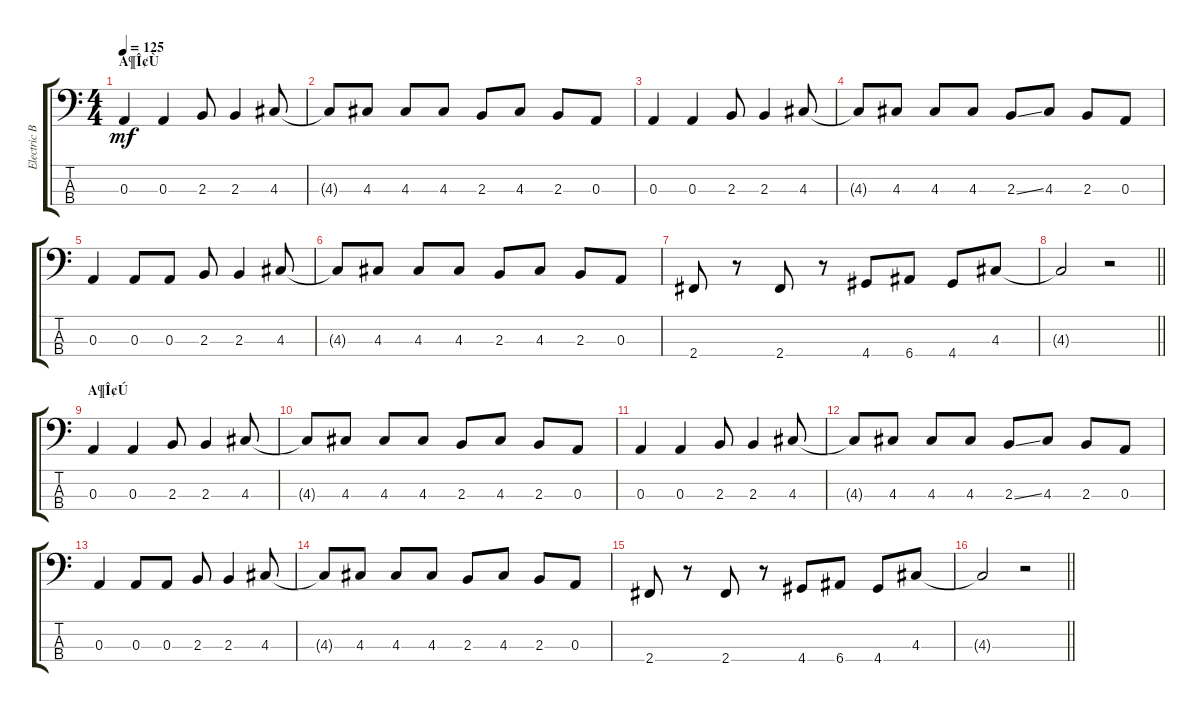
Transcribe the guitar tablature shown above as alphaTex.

\track ("Electric Bass" "Electric B") {instrument electricbassfinger}
\staff {score tabs}
\tuning (G2 D2 A1 E1) {hide}
\ts (4 4)
\section ("" "A¶Î¢Ù")
\tempo 125
\clef f4
\ks c
0.3.4{dy mf} 0.3.4 2.3.8 2.3.4 4.3.8 |
4.3{t}.8 4.3.8 4.3.8 4.3.8 2.3.8 4.3.8 2.3.8 0.3.8 |
0.3.4 0.3.4 2.3.8 2.3.4 4.3.8 |
4.3{t}.8 4.3.8 4.3.8 4.3.8 2.3{ss}.8 4.3.8 2.3.8 0.3.8 |
0.3.4 0.3.8 0.3.8 2.3.8 2.3.4 4.3.8 |
4.3{t}.8 4.3.8 4.3.8 4.3.8 2.3.8 4.3.8 2.3.8 0.3.8 |
2.4.8 r.8 2.4.8 r.8 4.4.8 6.4.8 4.4.8 4.3.8 |
\barLineRight lightlight
4.3{t}.2 r.2 |
\section ("" "A¶Î¢Ú")
0.3.4 0.3.4 2.3.8 2.3.4 4.3.8 |
4.3{t}.8 4.3.8 4.3.8 4.3.8 2.3.8 4.3.8 2.3.8 0.3.8 |
0.3.4 0.3.4 2.3.8 2.3.4 4.3.8 |
4.3{t}.8 4.3.8 4.3.8 4.3.8 2.3{ss}.8 4.3.8 2.3.8 0.3.8 |
0.3.4 0.3.8 0.3.8 2.3.8 2.3.4 4.3.8 |
4.3{t}.8 4.3.8 4.3.8 4.3.8 2.3.8 4.3.8 2.3.8 0.3.8 |
2.4.8 r.8 2.4.8 r.8 4.4.8 6.4.8 4.4.8 4.3.8 |
\barLineRight lightlight
4.3{t}.2 r.2
